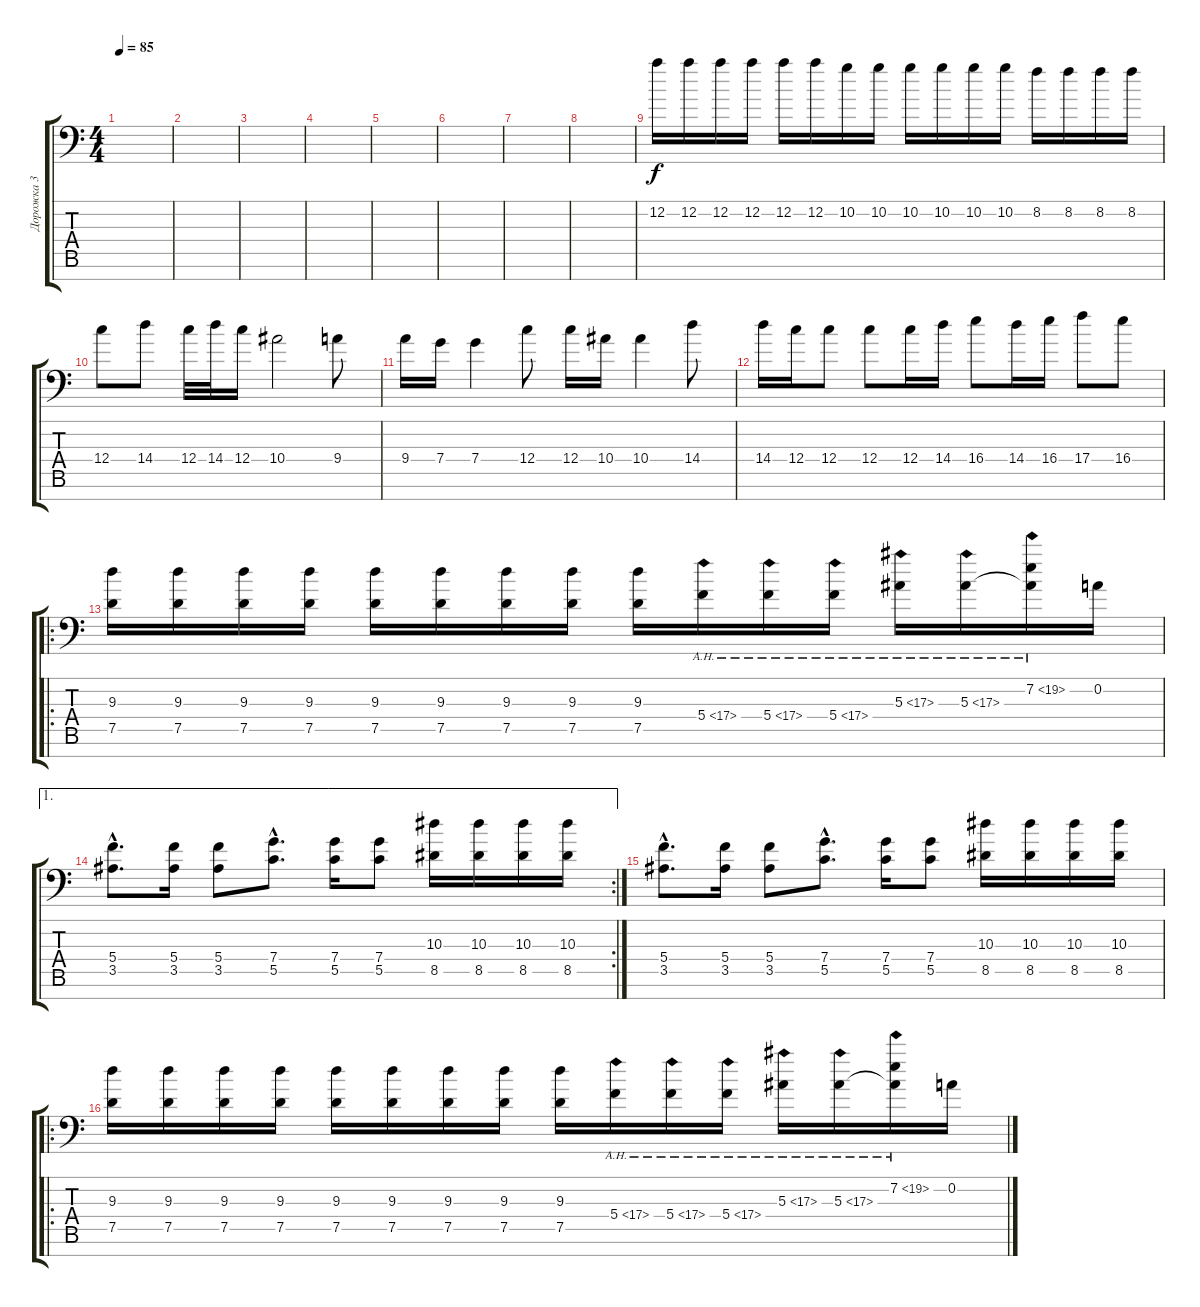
\track ("Дорожка 3" "Дорожка 3") {instrument distortionguitar}
\staff {score tabs}
\tuning (D4 A3 F3 C3 G2 D2 G1) {hide}
\ts (4 4)
\tempo 85
\clef f4
\ks c
|
|
|
|
|
|
|
|
12.2.16 12.2.16 12.2.16 12.2.16 12.2.16 12.2.16 10.2.16 10.2.16 10.2.16 10.2.16 10.2.16 10.2.16 8.2.16 8.2.16 8.2.16 8.2.16 |
12.4.8 14.4.8 12.4.32 14.4.32 12.4.16 10.4.2 9.4.8 |
9.4.16 7.4.16 7.4.4 12.4.8 12.4.16 10.4.16 10.4.4 14.4.8 |
14.4.16 12.4.16 12.4.8 12.4.8 12.4.16 14.4.16 16.4.8 14.4.16 16.4.16 17.4.8 16.4.8 |
\ro
(9.3 7.5).16 (9.3 7.5).16 (9.3 7.5).16 (9.3 7.5).16 (9.3 7.5).16 (9.3 7.5).16 (9.3 7.5).16 (9.3 7.5).16 (9.3 7.5).16 5.4{ah 12}.16 5.4{ah 12}.16 5.4{ah 12}.16 5.3{ah 12}.16 5.3{ah 12}.16 (7.2{ah 12} 5.3{t}).16 0.2.16 |
\ae 1
\rc 2
(5.4{hac} 3.5{hac}).8{d} (5.4 3.5).16 (5.4 3.5).8 (7.4{hac} 5.5{hac}).8{d} (7.4 5.5).16 (7.4 5.5).8 (10.3 8.5).16 (10.3 8.5).16 (10.3 8.5).16 (10.3 8.5).16 |
(5.4{hac} 3.5{hac}).8{d} (5.4 3.5).16 (5.4 3.5).8 (7.4{hac} 5.5{hac}).8{d} (7.4 5.5).16 (7.4 5.5).8 (10.3 8.5).16 (10.3 8.5).16 (10.3 8.5).16 (10.3 8.5).16 |
\ro
(9.3 7.5).16 (9.3 7.5).16 (9.3 7.5).16 (9.3 7.5).16 (9.3 7.5).16 (9.3 7.5).16 (9.3 7.5).16 (9.3 7.5).16 (9.3 7.5).16 5.4{ah 12}.16 5.4{ah 12}.16 5.4{ah 12}.16 5.3{ah 12}.16 5.3{ah 12}.16 (7.2{ah 12} 5.3{t}).16 0.2.16
